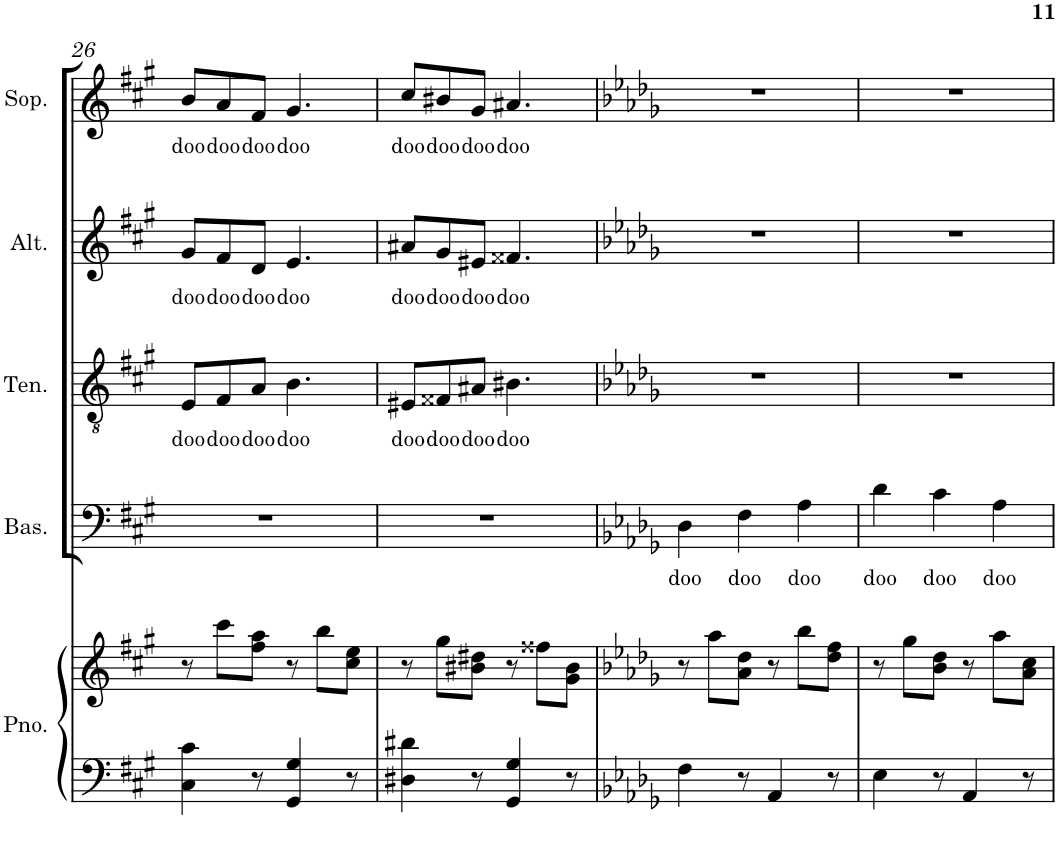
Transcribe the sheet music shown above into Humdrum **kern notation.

**kern	**kern	**kern	**text	**kern	**text	**kern	**text	**kern	**text
*part5	*part5	*part4	*part4	*part3	*part3	*part2	*part2	*part1	*part1
*staff6	*staff5	*staff4	*staff4	*staff3	*staff3	*staff2	*staff2	*staff1	*staff1
*I"Piano	*	*I"Bass	*	*I"Tenor	*	*I"Alto	*	*I"Soprano	*
*I'Pno.	*	*I'Bas.	*	*I'Ten.	*	*I'Alt.	*	*I'Sop.	*
!!LO:PB:g=z
*clefF4	*clefG2	*clefF4	*	*clefGv2	*	*clefG2	*	*clefG2	*
*k[f#c#g#]	*k[f#c#g#]	*k[f#c#g#]	*	*k[f#c#g#]	*	*k[f#c#g#]	*	*k[f#c#g#]	*
*A:	*A:	*A:	*	*A:	*	*A:	*	*A:	*
*M6/8	*M6/8	*M6/8	*	*M6/8	*	*M6/8	*	*M6/8	*
=26	=26	=26	=26	=26	=26	=26	=26	=26	=26
!	!	!	!	!	!LO:LY:b	!	!LO:LY:b	!	!LO:LY:b
4C#\ 4c#\	8r	2.r	.	8E/L	doo	8g#/L	doo	8b/L	doo
!	!	!	!	!	!LO:LY:b	!	!LO:LY:b	!	!LO:LY:b
.	8ccc#\L	.	.	8F#/	doo	8f#/	doo	8a/	doo
!	!	!	!	!	!LO:LY:b	!	!LO:LY:b	!	!LO:LY:b
8r	8ff#\ 8aa\J	.	.	8A/J	doo	8d/J	doo	8f#/J	doo
!	!	!	!	!	!LO:LY:b	!	!LO:LY:b	!	!LO:LY:b
4GG#/ 4G#/	8r	.	.	4.B\	doo	4.e/	doo	4.g#/	doo
.	8bb\L	.	.	.	.	.	.	.	.
8r	8cc#\ 8ee\J	.	.	.	.	.	.	.	.
=27	=27	=27	=27	=27	=27	=27	=27	=27	=27
!	!	!	!	!	!LO:LY:b	!	!LO:LY:b	!	!LO:LY:b
4D#X\ 4d#X\	8r	2.r	.	8E#X/L	doo	8a#X/L	doo	8cc#/L	doo
!	!	!	!	!	!LO:LY:b	!	!LO:LY:b	!	!LO:LY:b
.	8gg#\L	.	.	8F##X/	doo	8g#/	doo	8b#X/	doo
!	!	!	!	!	!LO:LY:b	!	!LO:LY:b	!	!LO:LY:b
8r	8b#X\ 8dd#X\J	.	.	8A#X/J	doo	8e#X/J	doo	8g#/J	doo
!	!	!	!	!	!LO:LY:b	!	!LO:LY:b	!	!LO:LY:b
4GG#/ 4G#/	8r	.	.	4.B#X\	doo	4.f##X/	doo	4.a#X/	doo
.	8ff##X\L	.	.	.	.	.	.	.	.
8r	8g#\ 8b#\J	.	.	.	.	.	.	.	.
=28	=28	=28	=28	=28	=28	=28	=28	=28	=28
*k[b-e-a-d-g-]	*k[b-e-a-d-g-]	*k[b-e-a-d-g-]	*	*k[b-e-a-d-g-]	*	*k[b-e-a-d-g-]	*	*k[b-e-a-d-g-]	*
*D-:	*D-:	*D-:	*	*D-:	*	*D-:	*	*D-:	*
!	!	!	!LO:LY:b	!	!	!	!	!	!
4F\	8r	4D-\	doo	2.r	.	2.r	.	2.r	.
.	8aa-\L	.	.	.	.	.	.	.	.
!	!	!	!LO:LY:b	!	!	!	!	!	!
8r	8a-\ 8dd-\J	4F\	doo	.	.	.	.	.	.
4AA-/	8r	.	.	.	.	.	.	.	.
!	!	!	!LO:LY:b	!	!	!	!	!	!
.	8bb-\L	4A-\	doo	.	.	.	.	.	.
8r	8dd-\ 8ff\J	.	.	.	.	.	.	.	.
=29	=29	=29	=29	=29	=29	=29	=29	=29	=29
!	!	!	!LO:LY:b	!	!	!	!	!	!
4E-\	8r	4d-\	doo	2.r	.	2.r	.	2.r	.
.	8gg-\L	.	.	.	.	.	.	.	.
!	!	!	!LO:LY:b	!	!	!	!	!	!
8r	8b-\ 8dd-\J	4c\	doo	.	.	.	.	.	.
4AA-/	8r	.	.	.	.	.	.	.	.
!	!	!	!LO:LY:b	!	!	!	!	!	!
.	8aa-\L	4A-\	doo	.	.	.	.	.	.
8r	8a-\ 8cc\J	.	.	.	.	.	.	.	.
=	=	=	=	=	=	=	=	=	=
*-	*-	*-	*-	*-	*-	*-	*-	*-	*-
